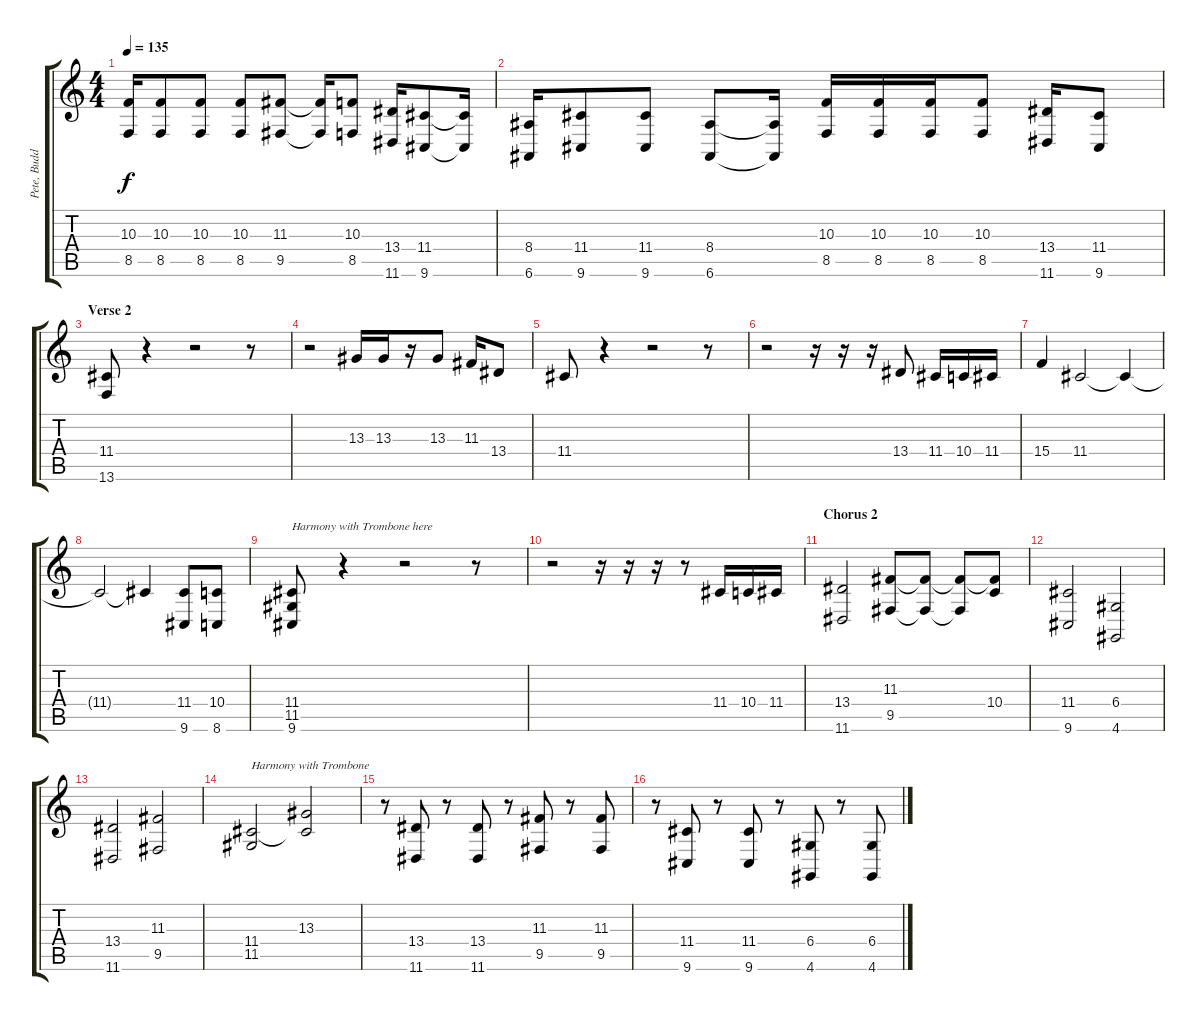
\track ("Pete, Buddy, Derron (Trombone and Sax)" "Pete, Budd") {instrument altosax}
\staff {score tabs}
\tuning (E4 B3 G3 D3 A2 E2) {hide}
\ts (4 4)
\tempo 135
\clef g2
\ks c
(10.3 8.5).16{dy f} (10.3 8.5).8 (10.3 8.5).8 (10.3 8.5).8 (11.3 9.5).8 (11.3{t} 9.5{t}).16 (10.3 8.5).8 (13.4 11.6).16 (11.4 9.6).8 (11.4{t} 9.6{t}).16 |
(8.4 6.6).16 (11.4 9.6).8 (11.4 9.6).8 (8.4 6.6).8 (8.4{t} 6.6{t}).16 (10.3 8.5).16 (10.3 8.5).16 (10.3 8.5).16 (10.3 8.5).8 (13.4 11.6).16 (11.4 9.6).8 |
\section ("" "Verse 2")
(11.4 13.6).8 r.4 r.2 r.8 |
r.2 13.3.16 13.3.16 r.16 13.3.8 11.3.16 13.4.8 |
11.4.8 r.4 r.2 r.8 |
r.2 r.16 r.16 r.16 13.4.8 11.4.16 10.4.16 11.4.16 |
15.4.4 11.4.2 11.4{t}.4 |
11.4{t}.2 11.4{t}.4 (11.4 9.6).8 (10.4 8.6).8 |
(11.4 11.5 9.6).8{txt "Harmony with Trombone here"} r.4 r.2 r.8 |
r.2 r.16 r.16 r.16 r.8 11.4.16 10.4.16 11.4.16 |
\section ("" "Chorus 2")
(13.4 11.6).2 (11.3 9.5).8 (11.3{t} 9.5{t}).8 (11.3{t} 9.5{t}).8 (11.3{t} 10.4).8 |
(11.4 9.6).2 (6.4 4.6).2 |
(13.4 11.6).2 (11.3 9.5).2 |
(11.4 11.5).2{txt "Harmony with Trombone"} (13.3 11.4{t}).2 |
r.8 (13.4 11.6).8 r.8 (13.4 11.6).8 r.8 (11.3 9.5).8 r.8 (11.3 9.5).8 |
r.8 (11.4 9.6).8 r.8 (11.4 9.6).8 r.8 (6.4 4.6).8 r.8 (6.4 4.6).8
